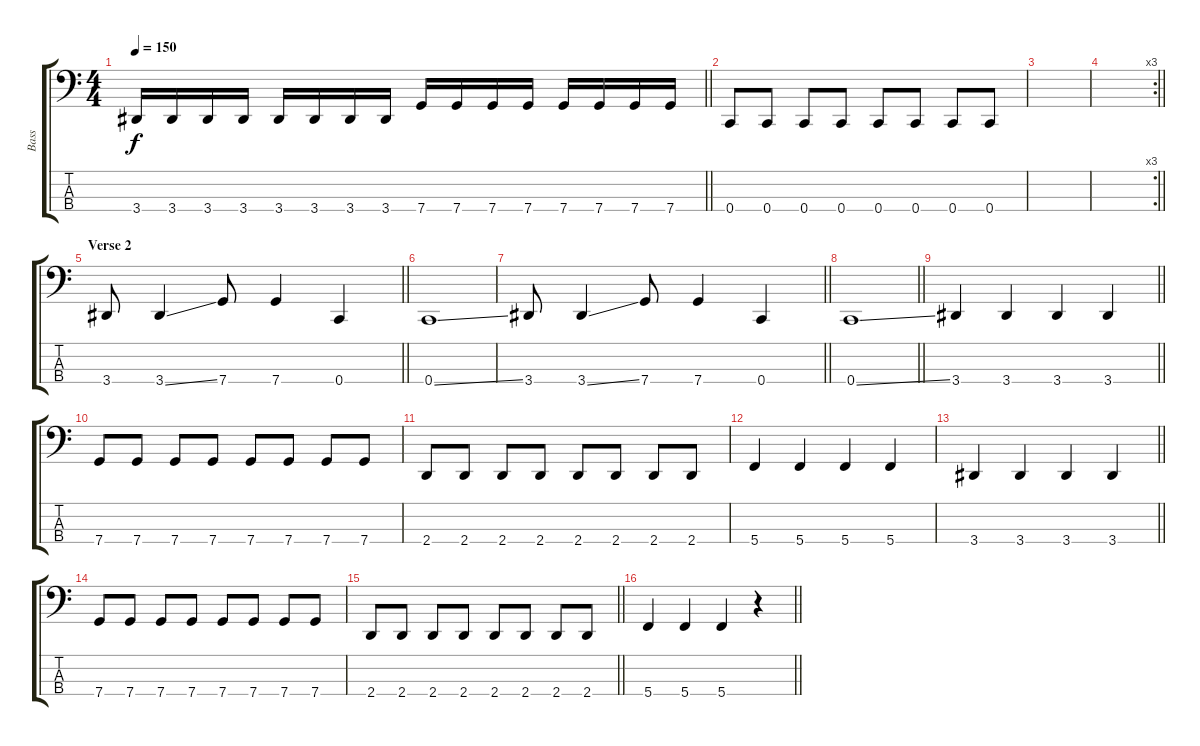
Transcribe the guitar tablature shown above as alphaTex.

\track ("Bass" "Bass") {instrument electricbassfinger}
\staff {score tabs}
\tuning (G2 C2 G1 C1) {hide}
\ts (4 4)
\tempo 150
\clef f4
\barLineRight lightlight
\ks c
3.4.16{dy f} 3.4.16 3.4.16 3.4.16 3.4.16 3.4.16 3.4.16 3.4.16 7.4.16 7.4.16 7.4.16 7.4.16 7.4.16 7.4.16 7.4.16 7.4.16 |
0.4.8 0.4.8 0.4.8 0.4.8 0.4.8 0.4.8 0.4.8 0.4.8 |
|
\rc 3
\barLineRight lightlight
|
\section ("" "Verse 2")
\barLineRight lightlight
3.4.8{instrument electricbassfinger} 3.4{ss}.4 7.4.8 7.4.4 0.4.4 |
0.4{ss}.1 |
\barLineRight lightlight
3.4.8 3.4{ss}.4 7.4.8 7.4.4 0.4.4 |
\barLineRight lightlight
0.4{ss}.1 |
\barLineRight lightlight
3.4.4 3.4.4 3.4.4 3.4.4 |
7.4.8{instrument slapbass1} 7.4.8 7.4.8 7.4.8 7.4.8 7.4.8 7.4.8 7.4.8 |
2.4.8 2.4.8 2.4.8 2.4.8 2.4.8 2.4.8 2.4.8 2.4.8 |
5.4.4 5.4.4 5.4.4 5.4.4 |
\barLineRight lightlight
3.4.4 3.4.4 3.4.4 3.4.4 |
7.4.8 7.4.8 7.4.8 7.4.8 7.4.8 7.4.8 7.4.8 7.4.8 |
\barLineRight lightlight
2.4.8 2.4.8 2.4.8 2.4.8 2.4.8 2.4.8 2.4.8 2.4.8 |
\barLineRight lightlight
5.4.4 5.4.4 5.4.4 r.4
